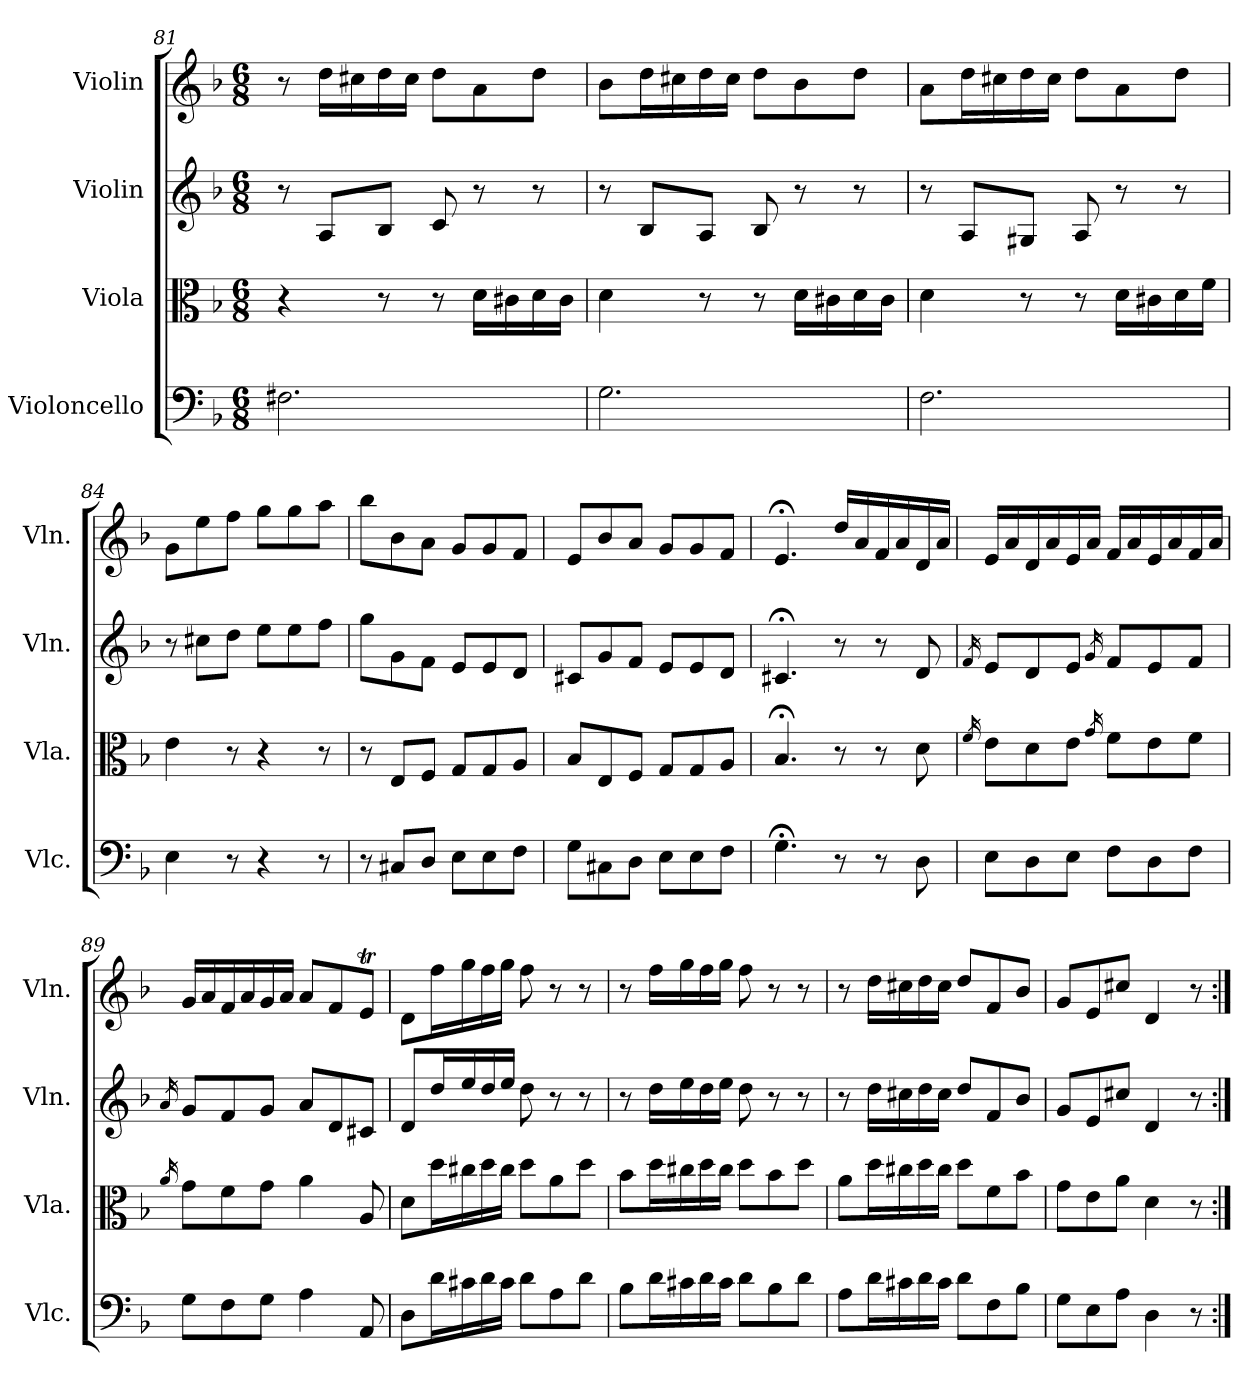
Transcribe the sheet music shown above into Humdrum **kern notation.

**kern	**kern	**kern	**kern
*part4	*part3	*part2	*part1
*staff4	*staff3	*staff2	*staff1
*I"Violoncello	*I"Viola	*I"Violin	*I"Violin
*I'Vlc.	*I'Vla.	*I'Vln.	*I'Vln.
*clefF4	*clefC3	*clefG2	*clefG2
*k[b-]	*k[b-]	*k[b-]	*k[b-]
*F:	*F:	*F:	*F:
*M6/8	*M6/8	*M6/8	*M6/8
=81	=81	=81	=81
2.F#X\	4r	8r	8r
.	.	8A/L	16dd\LL
.	.	.	16cc#X\
.	8r	8B-/J	16dd\
.	.	.	16cc#\JJ
.	8r	8c/	8dd\L
.	16d\LL	8r	8a\
.	16c#X\	.	.
.	16d\	8r	8dd\J
.	16c#\JJ	.	.
=82	=82	=82	=82
2.G\	4d\	8r	8b-\L
.	.	8B-/L	16dd\L
.	.	.	16cc#X\
.	8r	8A/J	16dd\
.	.	.	16cc#\JJ
.	8r	8B-/	8dd\L
.	16d\LL	8r	8b-\
.	16c#X\	.	.
.	16d\	8r	8dd\J
.	16c#\JJ	.	.
=83	=83	=83	=83
2.F\	4d\	8r	8a\L
.	.	8A/L	16dd\L
.	.	.	16cc#X\
.	8r	8G#X/J	16dd\
.	.	.	16cc#\JJ
.	8r	8A/	8dd\L
.	16d\LL	8r	8a\
.	16c#X\	.	.
.	16d\	8r	8dd\J
.	16f\JJ	.	.
=84	=84	=84	=84
4E\	4e\	8r	8g\L
.	.	8cc#X\L	8ee\
8r	8r	8dd\J	8ff\J
4r	4r	8ee\L	8gg\L
.	.	8ee\	8gg\
8r	8r	8ff\J	8aa\J
=85	=85	=85	=85
8r	8r	8gg\L	8bb-\L
8C#X/L	8E/L	8g\	8b-\
8D/J	8F/J	8f\J	8a\J
8E\L	8G/L	8e/L	8g/L
8E\	8G/	8e/	8g/
8F\J	8A/J	8d/J	8f/J
=86	=86	=86	=86
8G\L	8B-/L	8c#X/L	8e/L
8C#X\	8E/	8g/	8b-/
8D\J	8F/J	8f/J	8a/J
8E\L	8G/L	8e/L	8g/L
8E\	8G/	8e/	8g/
8F\J	8A/J	8d/J	8f/J
=87	=87	=87	=87
4.G;<\	4.B-;</	4.c#X;</	4.e;</
8r	8r	8r	16dd/LL
.	.	.	16a/
8r	8r	8r	16f/
.	.	.	16a/
8D\	8d\	8d/	16d/
.	.	.	16a/JJ
=88	=88	=88	=88
.	16qf/	16qf/	.
8E\L	8e\L	8e/L	16e/LL
.	.	.	16a/
8D\	8d\	8d/	16d/
.	.	.	16a/
8E\J	8e\J	8e/J	16e/
.	.	.	16a/JJ
.	16qg/	16qg/	.
8F\L	8f\L	8f/L	16f/LL
.	.	.	16a/
8D\	8e\	8e/	16e/
.	.	.	16a/
8F\J	8f\J	8f/J	16f/
.	.	.	16a/JJ
=89	=89	=89	=89
.	16qa/	16qa/	.
8G\L	8g\L	8g/L	16g/LL
.	.	.	16a/
8F\	8f\	8f/	16f/
.	.	.	16a/
8G\J	8g\J	8g/J	16g/
.	.	.	16a/JJ
4A\	4a\	8a/L	8a/L
.	.	8d/	8f/
8AA/	8A/	8c#X/J	8et/J
=90	=90	=90	=90
8D\L	8d\L	8d/L	8d\L
16d\L	16dd\L	16dd/L	16ff\L
16c#X\	16cc#X\	16ee/	16gg\
16d\	16dd\	16dd/	16ff\
16c#\JJ	16cc#\JJ	16ee/JJ	16gg\JJ
8d\L	8dd\L	8dd\	8ff\
8A\	8a\	8r	8r
8d\J	8dd\J	8r	8r
=91	=91	=91	=91
8B-\L	8b-\L	8r	8r
16d\L	16dd\L	16dd\LL	16ff\LL
16c#X\	16cc#X\	16ee\	16gg\
16d\	16dd\	16dd\	16ff\
16c#\JJ	16cc#\JJ	16ee\JJ	16gg\JJ
8d\L	8dd\L	8dd\	8ff\
8B-\	8b-\	8r	8r
8d\J	8dd\J	8r	8r
=92	=92	=92	=92
8A\L	8a\L	8r	8r
16d\L	16dd\L	16dd\LL	16dd\LL
16c#X\	16cc#X\	16cc#X\	16cc#X\
16d\	16dd\	16dd\	16dd\
16c#\JJ	16cc#\JJ	16cc#\JJ	16cc#\JJ
8d\L	8dd\L	8dd/L	8dd/L
8F\	8f\	8f/	8f/
8B-\J	8b-\J	8b-/J	8b-/J
=93	=93	=93	=93
8G\L	8g\L	8g/L	8g/L
8E\	8e\	8e/	8e/
8A\J	8a\J	8cc#X/J	8cc#X/J
4D\	4d\	4d/	4d/
8r	8r	8r	8r
=:|!	=:|!	=:|!	=:|!
*-	*-	*-	*-
